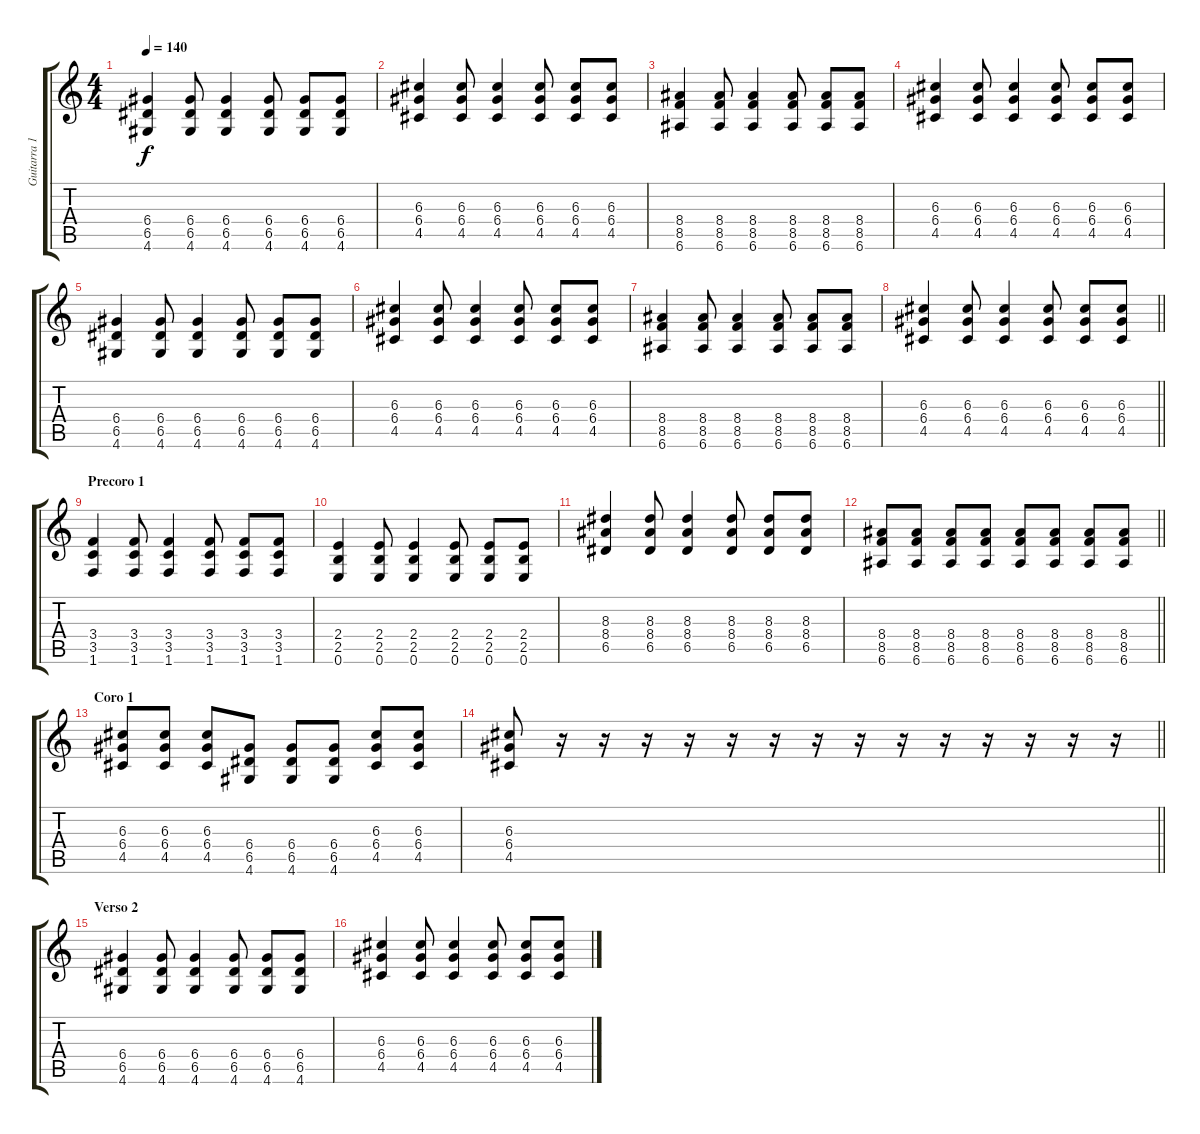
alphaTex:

\track ("Guitarra 1" "Guitarra 1") {instrument acousticguitarsteel}
\staff {score tabs}
\tuning (E4 B3 G3 D3 A2 E2) {hide}
\ts (4 4)
\tempo 140
\clef g2
\ks c
(6.4 6.5 4.6).4{dy f} (6.4 6.5 4.6).8 (6.4 6.5 4.6).4 (6.4 6.5 4.6).8 (6.4 6.5 4.6).8 (6.4 6.5 4.6).8 |
(6.3 6.4 4.5).4 (6.3 6.4 4.5).8 (6.3 6.4 4.5).4 (6.3 6.4 4.5).8 (6.3 6.4 4.5).8 (6.3 6.4 4.5).8 |
(8.4 8.5 6.6).4 (8.4 8.5 6.6).8 (8.4 8.5 6.6).4 (8.4 8.5 6.6).8 (8.4 8.5 6.6).8 (8.4 8.5 6.6).8 |
(6.3 6.4 4.5).4 (6.3 6.4 4.5).8 (6.3 6.4 4.5).4 (6.3 6.4 4.5).8 (6.3 6.4 4.5).8 (6.3 6.4 4.5).8 |
(6.4 6.5 4.6).4 (6.4 6.5 4.6).8 (6.4 6.5 4.6).4 (6.4 6.5 4.6).8 (6.4 6.5 4.6).8 (6.4 6.5 4.6).8 |
(6.3 6.4 4.5).4 (6.3 6.4 4.5).8 (6.3 6.4 4.5).4 (6.3 6.4 4.5).8 (6.3 6.4 4.5).8 (6.3 6.4 4.5).8 |
(8.4 8.5 6.6).4 (8.4 8.5 6.6).8 (8.4 8.5 6.6).4 (8.4 8.5 6.6).8 (8.4 8.5 6.6).8 (8.4 8.5 6.6).8 |
\barLineRight lightlight
(6.3 6.4 4.5).4 (6.3 6.4 4.5).8 (6.3 6.4 4.5).4 (6.3 6.4 4.5).8 (6.3 6.4 4.5).8 (6.3 6.4 4.5).8 |
\section ("" "Precoro 1")
(3.4 3.5 1.6).4 (3.4 3.5 1.6).8 (3.4 3.5 1.6).4 (3.4 3.5 1.6).8 (3.4 3.5 1.6).8 (3.4 3.5 1.6).8 |
(2.4 2.5 0.6).4 (2.4 2.5 0.6).8 (2.4 2.5 0.6).4 (2.4 2.5 0.6).8 (2.4 2.5 0.6).8 (2.4 2.5 0.6).8 |
(8.3 8.4 6.5).4 (8.3 8.4 6.5).8 (8.3 8.4 6.5).4 (8.3 8.4 6.5).8 (8.3 8.4 6.5).8 (8.3 8.4 6.5).8 |
\barLineRight lightlight
(8.4 8.5 6.6).8 (8.4 8.5 6.6).8 (8.4 8.5 6.6).8 (8.4 8.5 6.6).8 (8.4 8.5 6.6).8 (8.4 8.5 6.6).8 (8.4 8.5 6.6).8 (8.4 8.5 6.6).8 |
\section ("" "Coro 1")
(6.3 6.4 4.5).8 (6.3 6.4 4.5).8 (6.3 6.4 4.5).8 (6.4 6.5 4.6).8 (6.4 6.5 4.6).8 (6.4 6.5 4.6).8 (6.3 6.4 4.5).8 (6.3 6.4 4.5).8 |
\barLineRight lightlight
(6.3 6.4 4.5).8 r.16 r.16 r.16 r.16 r.16 r.16 r.16 r.16 r.16 r.16 r.16 r.16 r.16 r.16 |
\section ("" "Verso 2")
(6.4 6.5 4.6).4 (6.4 6.5 4.6).8 (6.4 6.5 4.6).4 (6.4 6.5 4.6).8 (6.4 6.5 4.6).8 (6.4 6.5 4.6).8 |
(6.3 6.4 4.5).4 (6.3 6.4 4.5).8 (6.3 6.4 4.5).4 (6.3 6.4 4.5).8 (6.3 6.4 4.5).8 (6.3 6.4 4.5).8
